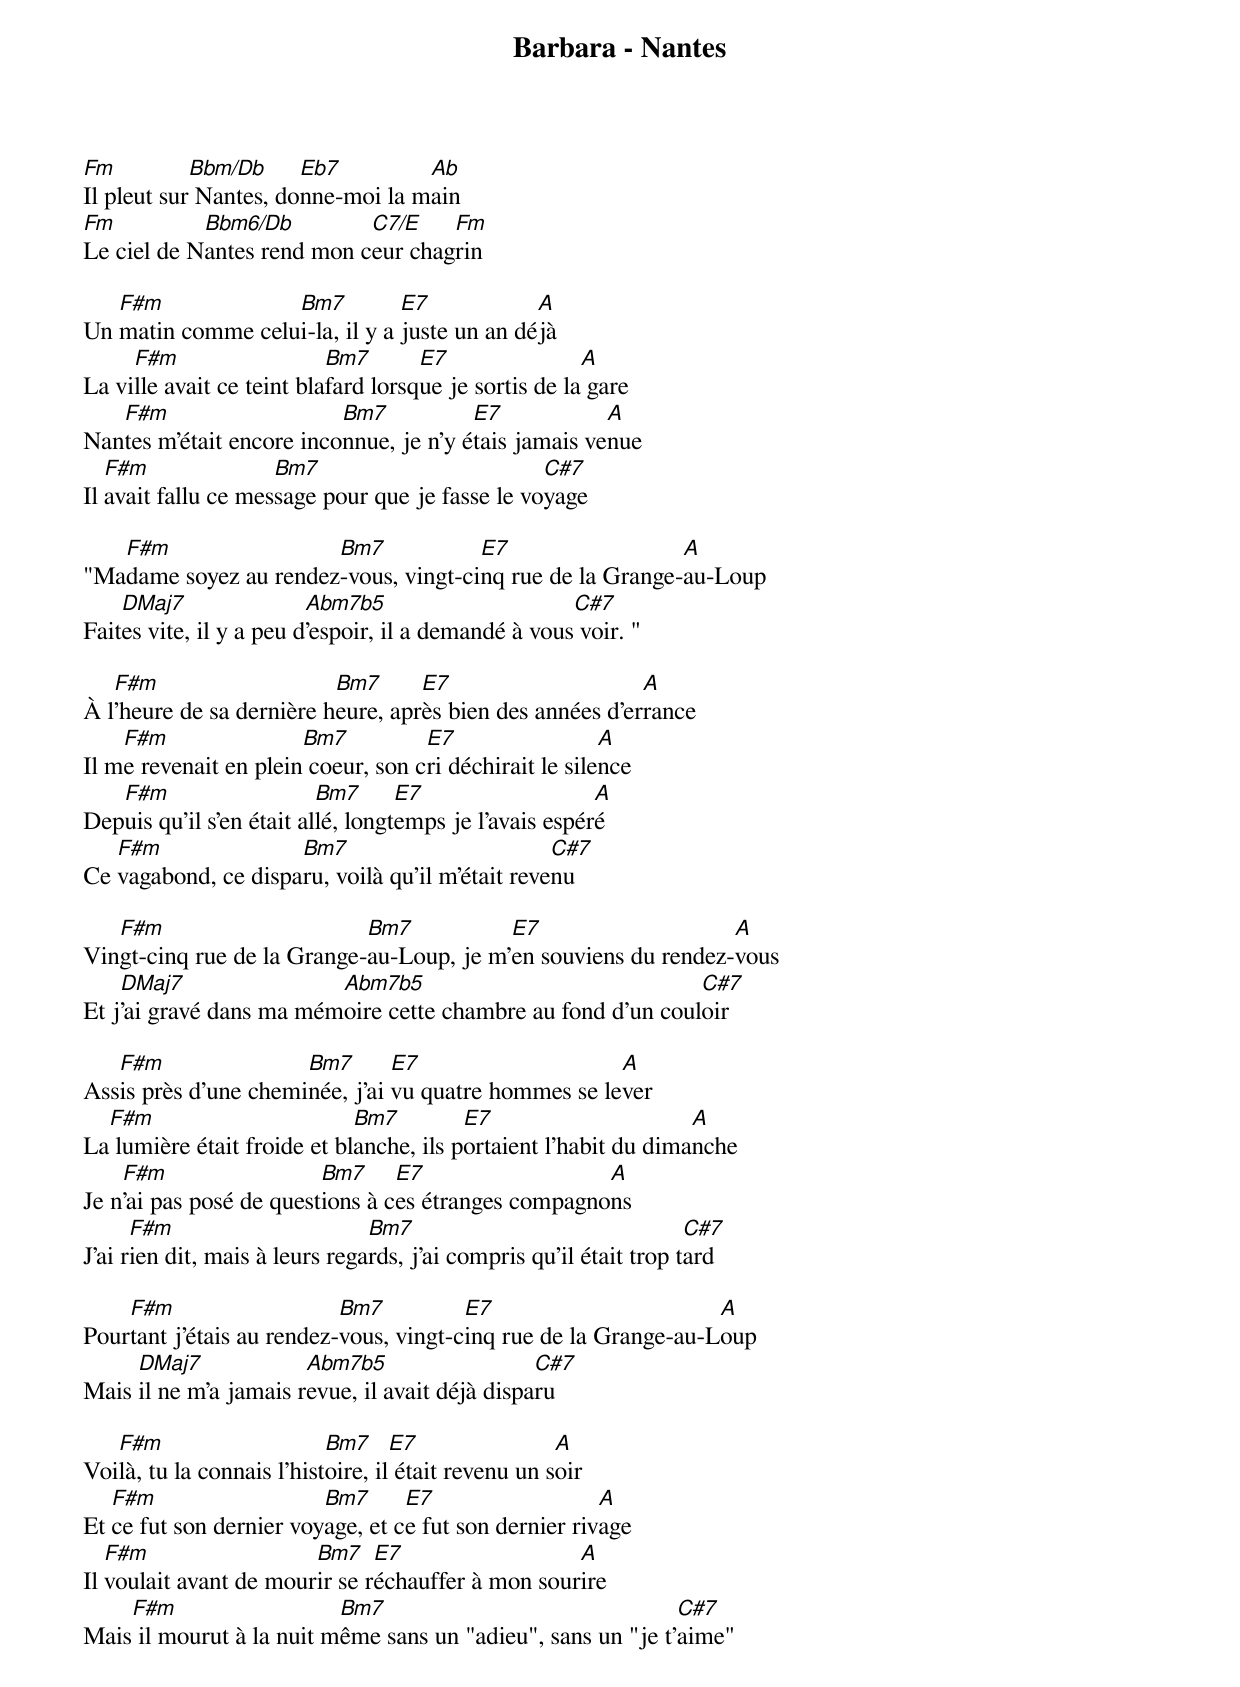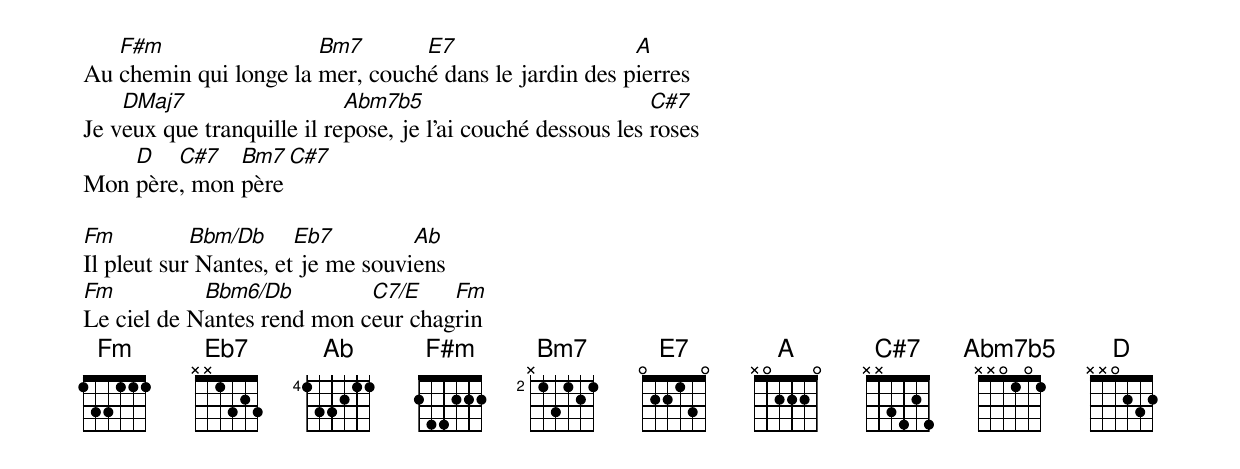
Barbara - Nantes

Fm          Bbm/Db     Eb7         Ab
Il pleut sur Nantes, donne-moi la main
Fm          Bbm6/Db         C7/E    Fm
Le ciel de Nantes rend mon ceur chagrin

   F#m             Bm7          E7            A
Un matin comme celui-lа, il y a juste un an déjà
     F#m                   Bm7       E7                A
La ville avait ce teint blafard lorsque je sortis de la gare
   F#m                    Bm7           E7            A
Nantes m'était encore inconnue, je n'y étais jamais venue
   F#m               Bm7                         C#7
Il avait fallu ce message pour que je fasse le voyage

   F#m                 Bm7            E7                  A
"Madame soyez au rendez-vous, vingt-cinq rue de la Grange-au-Loup
    DMaj7                Abm7b5                      C#7
Faites vite, il y a peu d'espoir, il a demandé à vous voir. "

   F#m                    Bm7      E7                     A
À l'heure de sa dernière heure, après bien des années d'errance
    F#m                Bm7          E7                  A
Il me revenait en plein coeur, son cri déchirait le silence
   F#m                    Bm7      E7                   A
Depuis qu'il s'en était allé, longtemps je l'avais espéré
   F#m               Bm7                         C#7
Ce vagabond, ce disparu, voilà qu'il m'était revenu

   F#m                      Bm7           E7                    A
Vingt-cinq rue de la Grange-au-Loup, je m'en souviens du rendez-vous
    DMaj7                Abm7b5                              C#7
Et j'ai gravé dans ma mémoire cette chambre au fond d'un couloir

   F#m                Bm7       E7                    A
Assis près d'une cheminée, j'ai vu quatre hommes se lever
  F#m                        Bm7         E7                      A
La lumière était froide et blanche, ils portaient l'habit du dimanche
    F#m                  Bm7     E7                  A
Je n'ai pas posé de questions à ces étranges compagnons
      F#m                       Bm7                                 C#7
J'ai rien dit, mais à leurs regards, j'ai compris qu'il était trop tard

    F#m                    Bm7          E7                       A
Pourtant j'étais au rendez-vous, vingt-cinq rue de la Grange-au-Loup
     DMaj7             Abm7b5                   C#7
Mais il ne m'a jamais revue, il avait déjà disparu

   F#m                     Bm7     E7                A
Voilà, tu la connais l'histoire, il était revenu un soir
   F#m                   Bm7      E7                   A
Et ce fut son dernier voyage, et ce fut son dernier rivage
   F#m                  Bm7    E7                  A
Il voulait avant de mourir se réchauffer à mon sourire
    F#m                   Bm7                                C#7
Mais il mourut à la nuit même sans un "adieu", sans un "je t'aime"

   F#m                 Bm7       E7                    A
Au chemin qui longe la mer, couché dans le jardin des pierres
    DMaj7                   Abm7b5                           C#7
Je veux que tranquille il repose, je l'ai couché dessous les roses
    D   C#7   Bm7   C#7
Mon père, mon père

Fm          Bbm/Db     Eb7         Ab
Il pleut sur Nantes, et je me souviens
Fm          Bbm6/Db         C7/E    Fm
Le ciel de Nantes rend mon ceur chagrin
